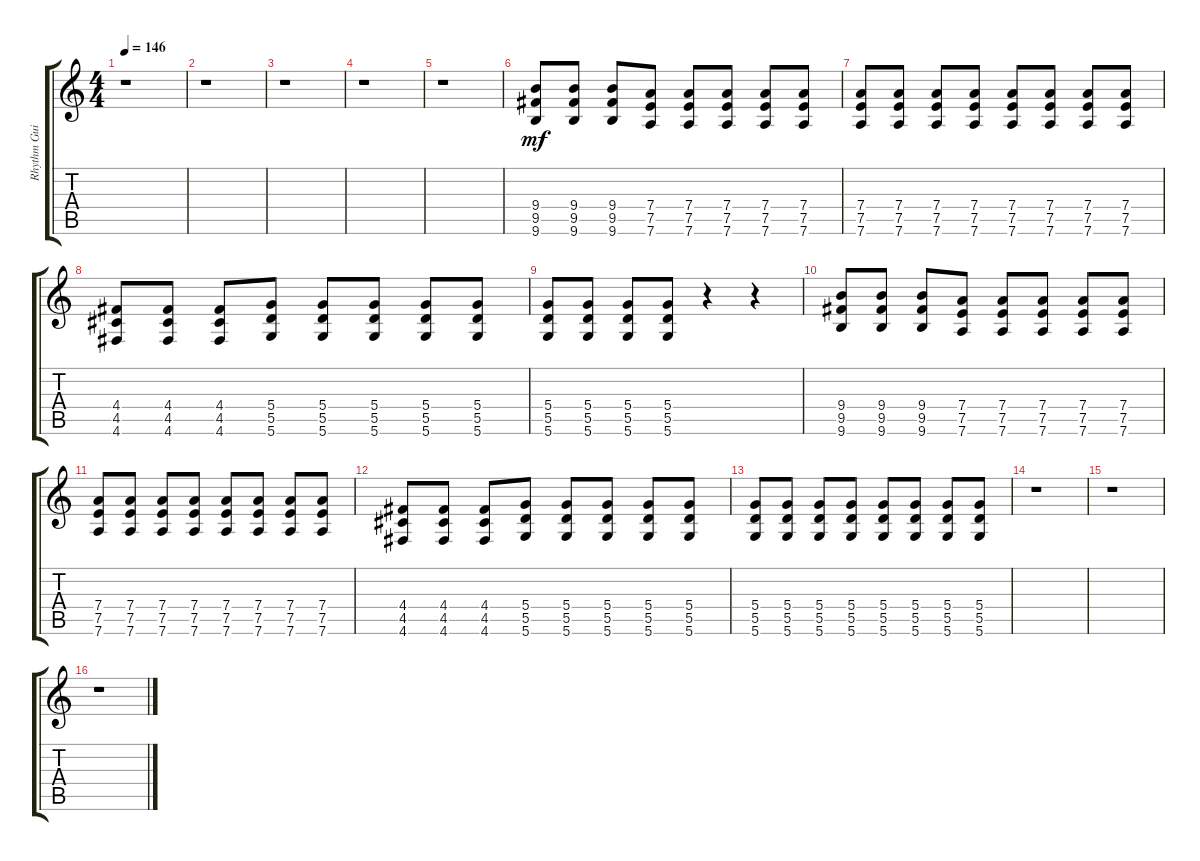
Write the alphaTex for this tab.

\track ("Rhythm Guitar" "Rhythm Gui") {instrument distortionguitar}
\staff {score tabs}
\tuning (D4 A3 G3 D3 A2 D2) {hide}
\ts (4 4)
\tempo 146
\clef g2
\ks c
r.1{dy mf} |
r.1 |
r.1 |
r.1 |
r.1 |
(9.4 9.5 9.6).8 (9.4 9.5 9.6).8 (9.4 9.5 9.6).8 (7.4 7.5 7.6).8 (7.4 7.5 7.6).8 (7.4 7.5 7.6).8 (7.4 7.5 7.6).8 (7.4 7.5 7.6).8 |
(7.4 7.5 7.6).8 (7.4 7.5 7.6).8 (7.4 7.5 7.6).8 (7.4 7.5 7.6).8 (7.4 7.5 7.6).8 (7.4 7.5 7.6).8 (7.4 7.5 7.6).8 (7.4 7.5 7.6).8 |
(4.4 4.5 4.6).8 (4.4 4.5 4.6).8 (4.4 4.5 4.6).8 (5.4 5.5 5.6).8 (5.4 5.5 5.6).8 (5.4 5.5 5.6).8 (5.4 5.5 5.6).8 (5.4 5.5 5.6).8 |
(5.4 5.5 5.6).8 (5.4 5.5 5.6).8 (5.4 5.5 5.6).8 (5.4 5.5 5.6).8 r.4 r.4 |
(9.4 9.5 9.6).8 (9.4 9.5 9.6).8 (9.4 9.5 9.6).8 (7.4 7.5 7.6).8 (7.4 7.5 7.6).8 (7.4 7.5 7.6).8 (7.4 7.5 7.6).8 (7.4 7.5 7.6).8 |
(7.4 7.5 7.6).8 (7.4 7.5 7.6).8 (7.4 7.5 7.6).8 (7.4 7.5 7.6).8 (7.4 7.5 7.6).8 (7.4 7.5 7.6).8 (7.4 7.5 7.6).8 (7.4 7.5 7.6).8 |
(4.4 4.5 4.6).8 (4.4 4.5 4.6).8 (4.4 4.5 4.6).8 (5.4 5.5 5.6).8 (5.4 5.5 5.6).8 (5.4 5.5 5.6).8 (5.4 5.5 5.6).8 (5.4 5.5 5.6).8 |
(5.4 5.5 5.6).8 (5.4 5.5 5.6).8 (5.4 5.5 5.6).8 (5.4 5.5 5.6).8 (5.4 5.5 5.6).8 (5.4 5.5 5.6).8 (5.4 5.5 5.6).8 (5.4 5.5 5.6).8 |
r.1 |
r.1 |
r.1
